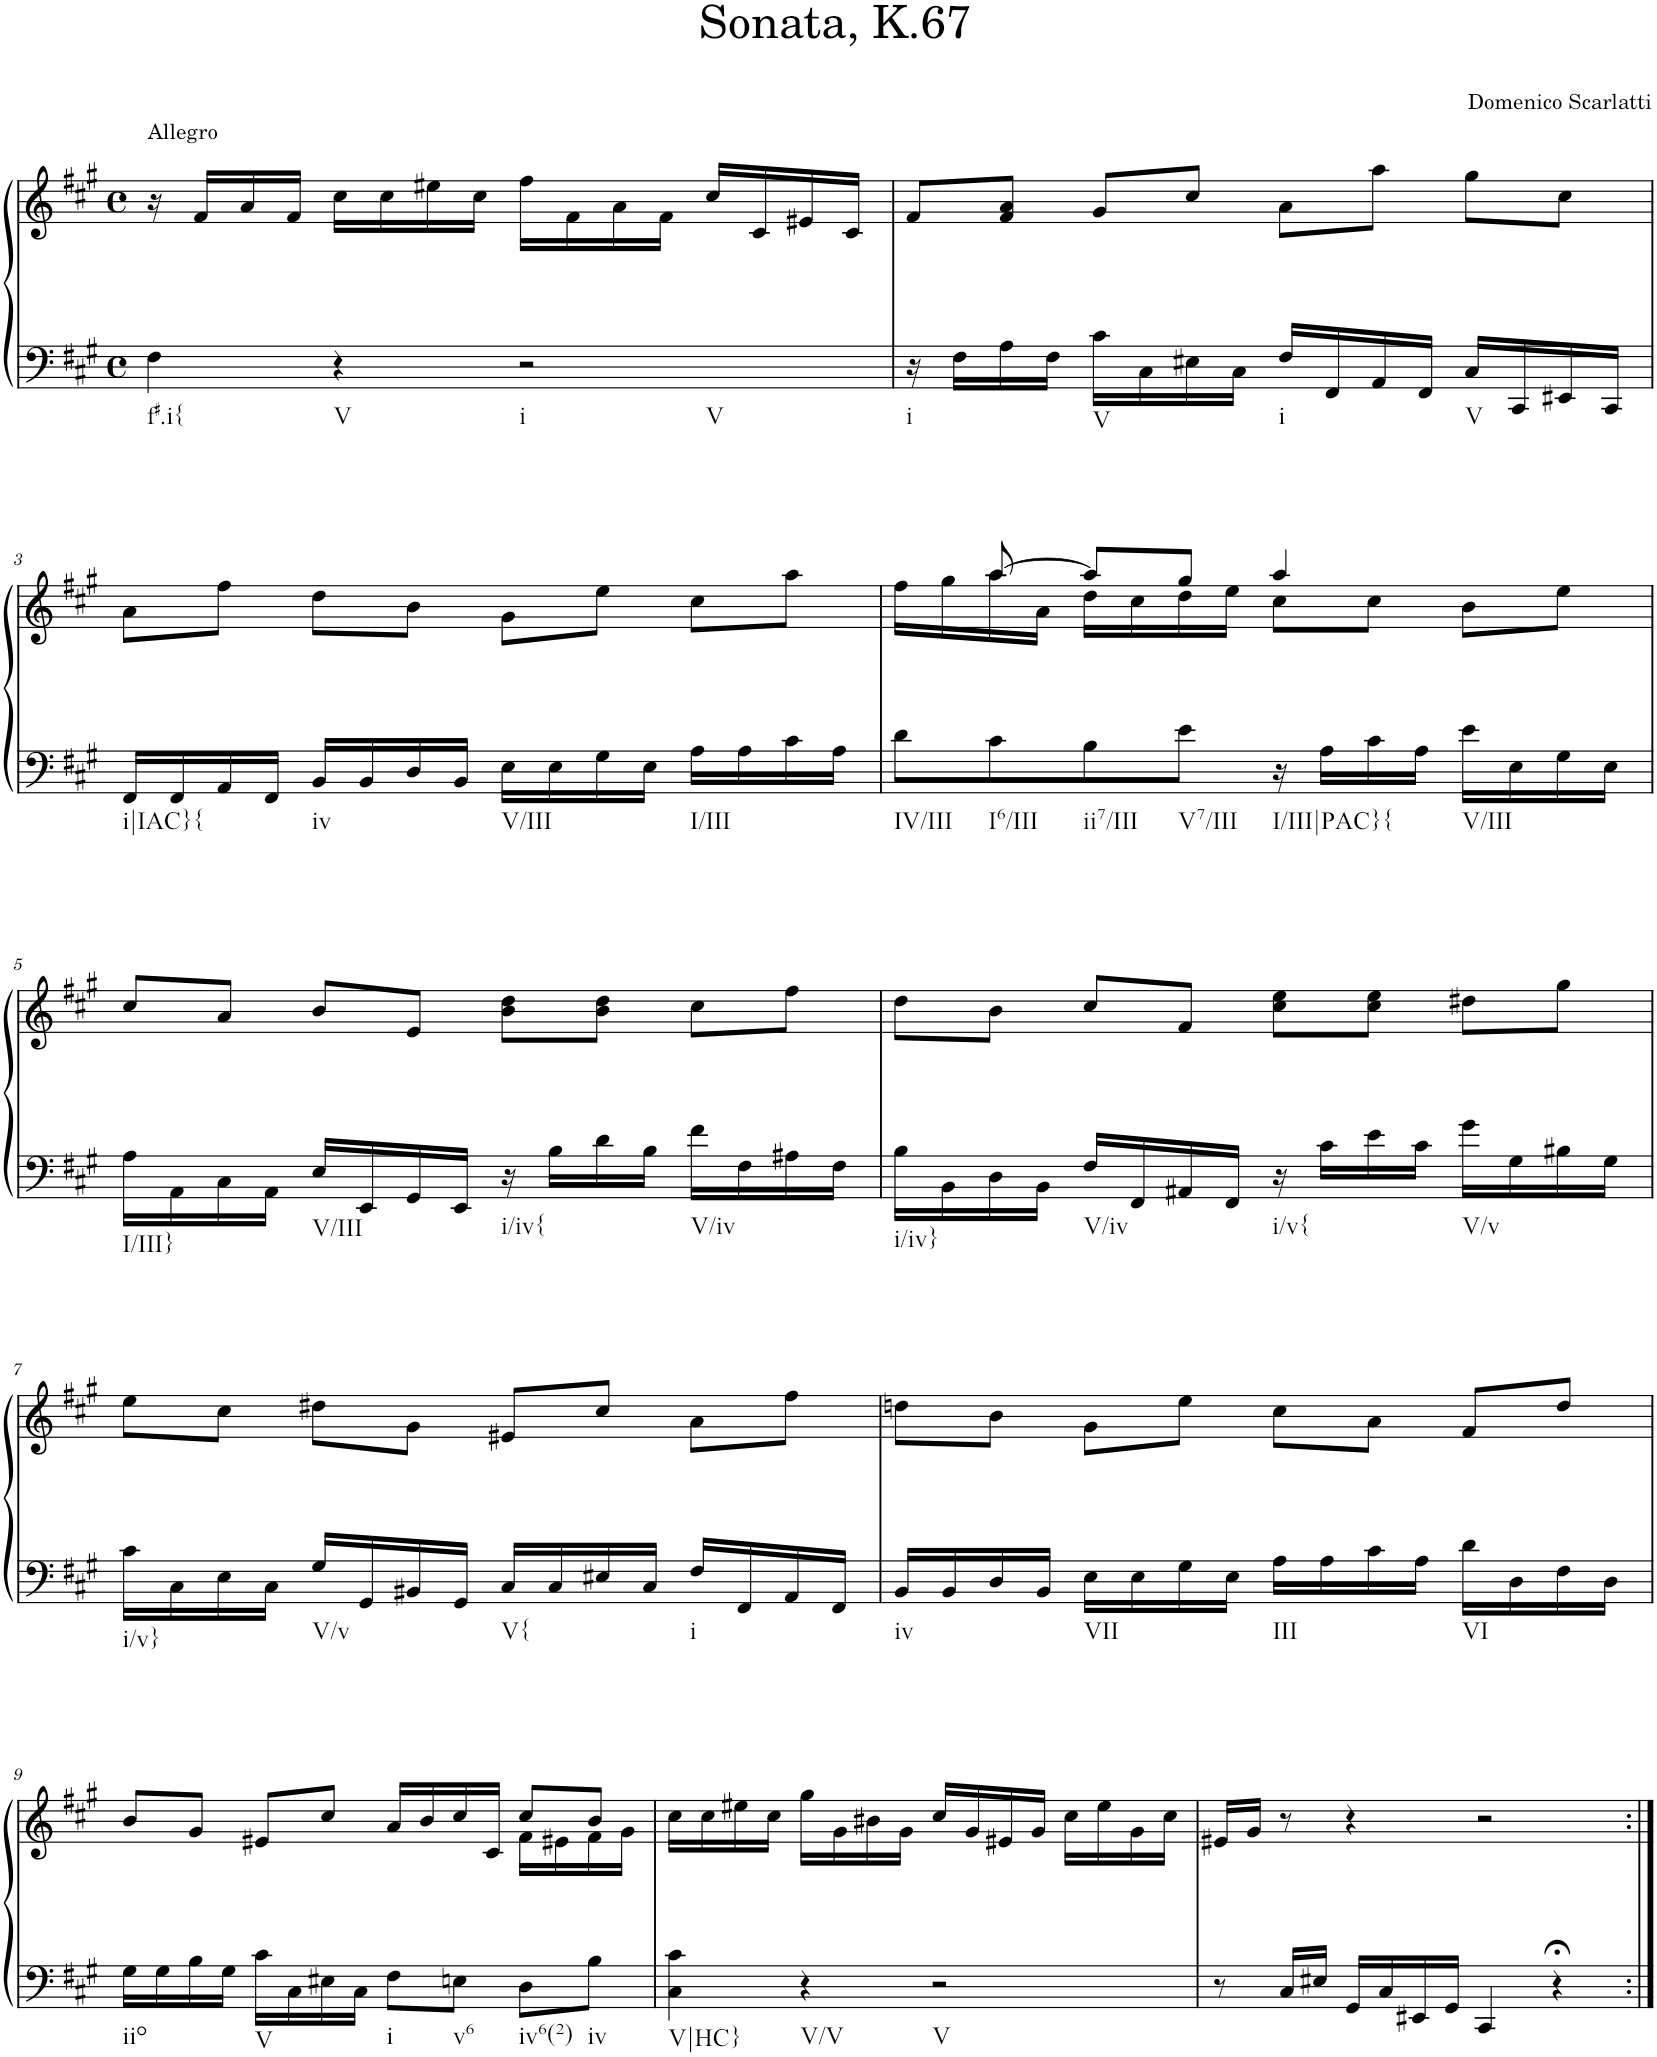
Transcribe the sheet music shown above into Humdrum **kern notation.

**kern	**kern
*part1	*part1
*staff2	*staff1
*I"Piano	*
*I'Pno.	*
*clefF4	*clefG2
*k[f#c#g#]	*k[f#c#g#]
*M4/4	*M4/4
*met(c)	*met(c)
=1	=1
!	!LO:TX:a:t=Allegro
!LO:TX:b:t=f#.i{	!
4F#\	16r
.	16f#/LL
.	16a/
.	16f#/JJ
!LO:TX:b:t=V	!
4r	16cc#\LL
.	16cc#\
.	16ee#X\
.	16cc#\JJ
!LO:TX:b:t=i	!
!LO:TX:b:t=V	!
2r	16ff#\LL
.	16f#\
.	16a\
.	16f#\JJ
.	16cc#/LL
.	16c#/
.	16e#X/
.	16c#/JJ
=2	=2
!LO:TX:b:t=i	!
16r	8f#/L
16F#\LL	.
16A\	8f#/ 8a/J
16F#\JJ	.
!LO:TX:b:t=V	!
16c#\LL	8g#/L
16C#\	.
16E#X\	8cc#/J
16C#\JJ	.
!LO:TX:b:t=i	!
16F#/LL	8a\L
16FF#/	.
16AA/	8aa\J
16FF#/JJ	.
!LO:TX:b:t=V	!
16C#/LL	8gg#\L
16CC#/	.
16EE#X/	8cc#\J
16CC#/JJ	.
!!LO:LB:g=z
=3	=3
!LO:TX:b:t=i|IAC}{	!
16FF#/LL	8a\L
16FF#/	.
16AA/	8ff#\J
16FF#/JJ	.
!LO:TX:b:t=iv	!
16BB/LL	8dd\L
16BB/	.
16D/	8b\J
16BB/JJ	.
!LO:TX:b:t=V/III	!
16E\LL	8g#\L
16E\	.
16G#\	8ee\J
16E\JJ	.
!LO:TX:b:t=I/III	!
16A\LL	8cc#\L
16A\	.
16c#\	8aa\J
16A\JJ	.
=4	=4
*	*^
!LO:TX:b:t=IV/III	!	!
8d\L	8ryy	16ff#\LL
.	.	16gg#\
!LO:TX:b:t=I6/III	!	!
8c#\	[8aa/	16aa\
.	.	16a\JJ
!LO:TX:b:t=ii7/III	!	!
8B\	8aa/L]	16dd\LL
.	.	16cc#\
!LO:TX:b:t=V7/III	!	!
8e\J	8gg#/J	16dd\
.	.	16ee\JJ
!LO:TX:b:t=I/III|PAC}{	!	!
16r	4aa/	8cc#\L
16A\LL	.	.
16c#\	.	8cc#\J
16A\JJ	.	.
!LO:TX:b:t=V/III	!	!
16e\LL	8b\L	4ryy
16E\	.	.
16G#\	8ee\J	.
16E\JJ	.	.
*	*v	*v
!!LO:LB:g=z
=5	=5
!LO:TX:b:t=I/III}	!
16A\LL	8cc#/L
16AA\	.
16C#\	8a/J
16AA\JJ	.
!LO:TX:b:t=V/III	!
16E/LL	8b/L
16EE/	.
16GG#/	8e/J
16EE/JJ	.
!LO:TX:b:t=i/iv{	!
16r	8b\ 8dd\L
16B\LL	.
16d\	8b\ 8dd\J
16B\JJ	.
!LO:TX:b:t=V/iv	!
16f#\LL	8cc#\L
16F#\	.
16A#X\	8ff#\J
16F#\JJ	.
=6	=6
!LO:TX:b:t=i/iv}	!
16B\LL	8dd\L
16BB\	.
16D\	8b\J
16BB\JJ	.
!LO:TX:b:t=V/iv	!
16F#/LL	8cc#/L
16FF#/	.
16AA#X/	8f#/J
16FF#/JJ	.
!LO:TX:b:t=i/v{	!
16r	8cc#\ 8ee\L
16c#\LL	.
16e\	8cc#\ 8ee\J
16c#\JJ	.
!LO:TX:b:t=V/v	!
16g#\LL	8dd#X\L
16G#\	.
16B#X\	8gg#\J
16G#\JJ	.
!!LO:LB:g=z
=7	=7
!LO:TX:b:t=i/v}	!
16c#\LL	8ee\L
16C#\	.
16E\	8cc#\J
16C#\JJ	.
!LO:TX:b:t=V/v	!
16G#/LL	8dd#X\L
16GG#/	.
16BB#X/	8g#\J
16GG#/JJ	.
!LO:TX:b:t=V{	!
16C#/LL	8e#X/L
16C#/	.
16E#X/	8cc#/J
16C#/JJ	.
!LO:TX:b:t=i	!
16F#/LL	8a\L
16FF#/	.
16AA/	8ff#\J
16FF#/JJ	.
=8	=8
!LO:TX:b:t=iv	!
16BB/LL	8ddn\L
16BB/	.
16D/	8b\J
16BB/JJ	.
!LO:TX:b:t=VII	!
16E\LL	8g#\L
16E\	.
16G#\	8ee\J
16E\JJ	.
!LO:TX:b:t=III	!
16A\LL	8cc#\L
16A\	.
16c#\	8a\J
16A\JJ	.
!LO:TX:b:t=VI	!
16d\LL	8f#/L
16D\	.
16F#\	8dd/J
16D\JJ	.
!!LO:LB:g=z
=9	=9
*	*^
!LO:TX:b:t=iio	!	!
16G#\LL	8b/L	2.ryy
16G#\	.	.
16B\	8g#/J	.
16G#\JJ	.	.
!LO:TX:b:t=V	!	!
16c#\LL	8e#X/L	.
16C#\	.	.
16E#X\	8cc#/J	.
16C#\JJ	.	.
!LO:TX:b:t=i	!	!
8F#\L	16a/LL	.
.	16b/	.
!LO:TX:b:t=v6	!	!
8En\J	16cc#/	.
.	16c#/JJ	.
!LO:TX:b:t=iv6(2)	!	!
8D\L	8cc#/L	16f#\LL
.	.	16e#X\
!LO:TX:b:t=iv	!	!
8B\J	8b/J	16f#\
.	.	16g#\JJ
=10	=10	=10
!LO:TX:b:t=V|HC}	!	!
*	*v	*v
4C#\ 4c#\	16cc#\LL
.	16cc#\
.	16ee#X\
.	16cc#\JJ
!LO:TX:b:t=V/V	!
4r	16gg#\LL
.	16g#\
.	16b#X\
.	16g#\JJ
!LO:TX:b:t=V	!
2r	16cc#/LL
.	16g#/
.	16e#X/
.	16g#/JJ
.	16cc#\LL
.	16ee#\
.	16g#\
.	16cc#\JJ
=11	=11
8r	16e#X/LL
.	16g#/JJ
16C#/LL	8r
16E#X/JJ	.
16GG#/LL	4r
16C#/	.
16EE#X/	.
16GG#/JJ	.
4CC#/	2r
4r;<	.
=:|!	=:|!
*-	*-
